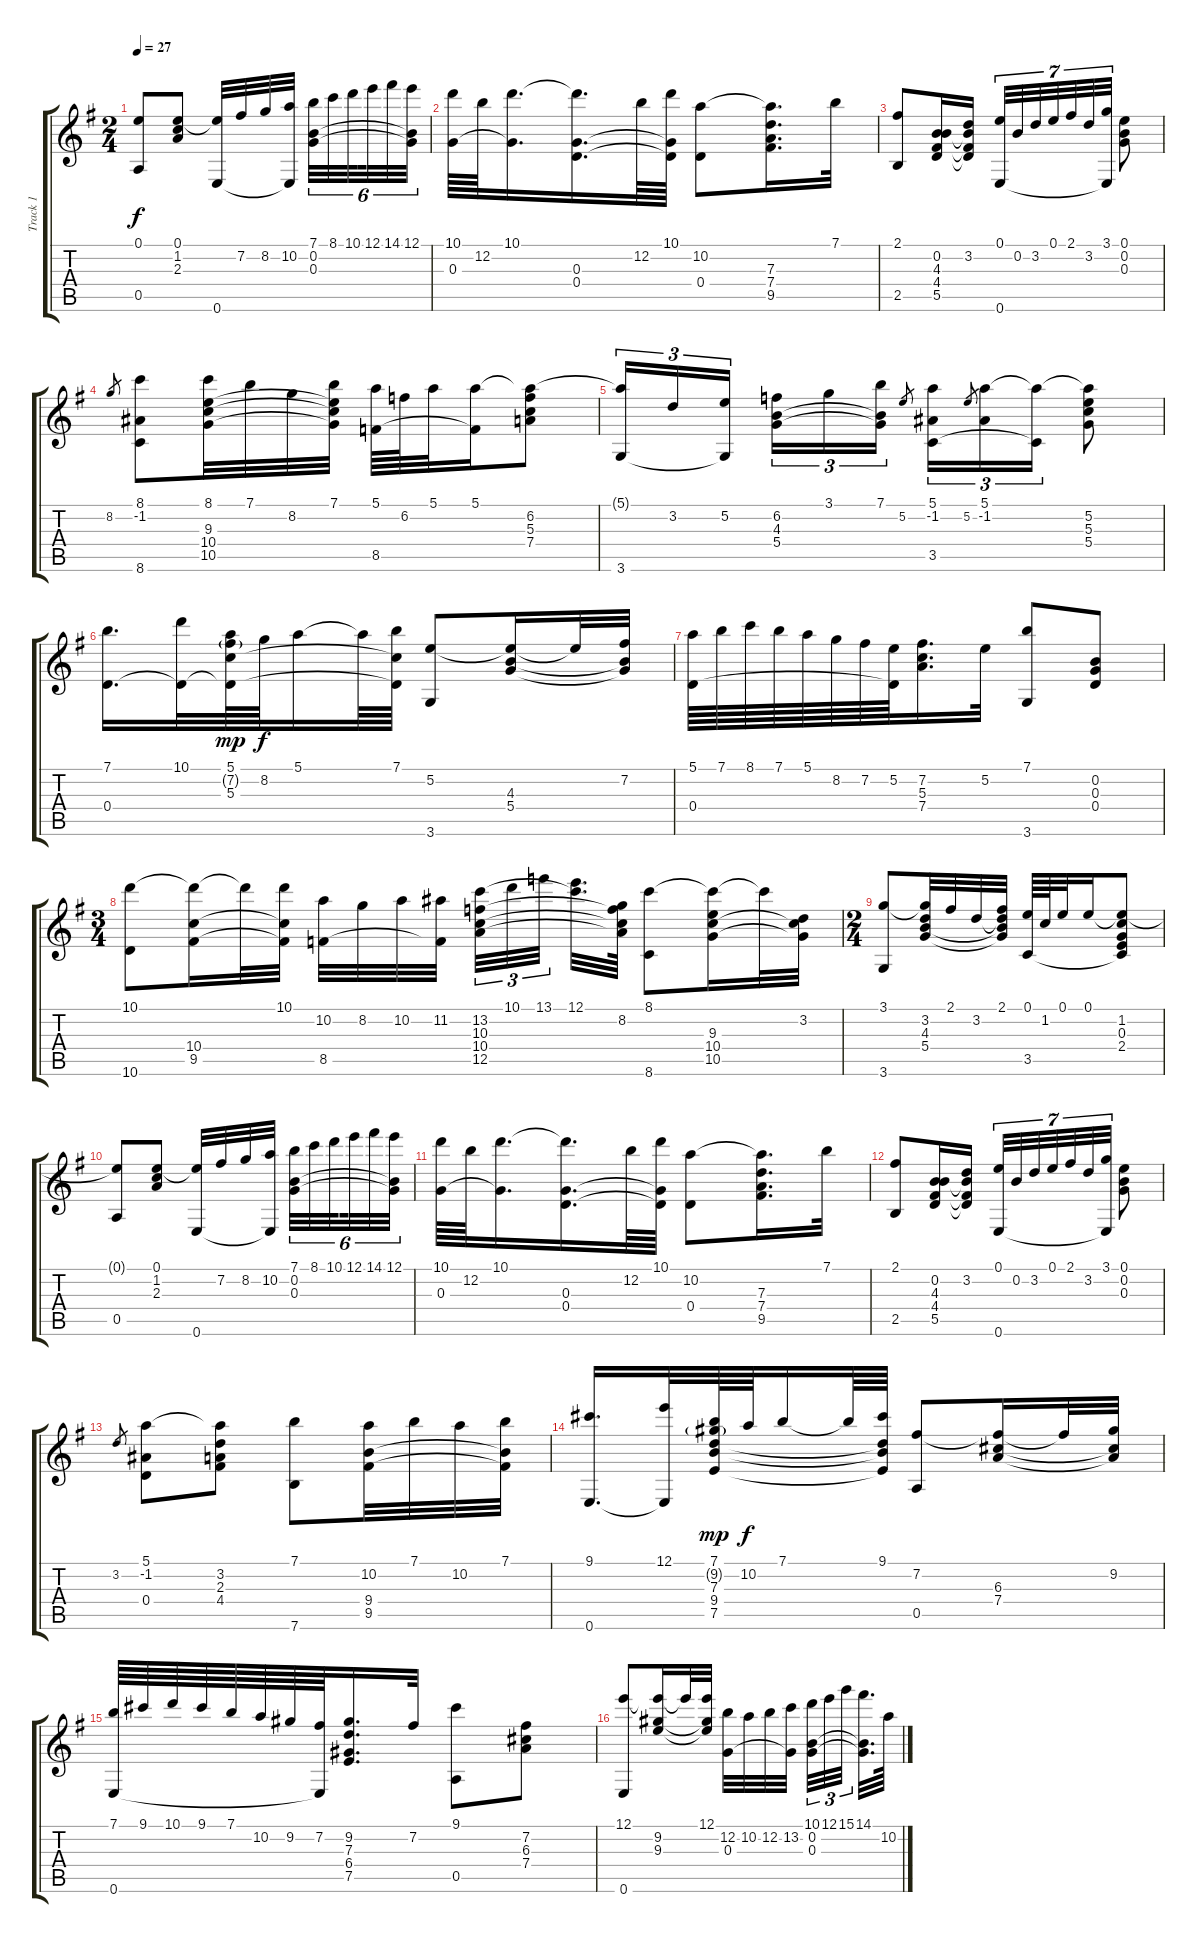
\track ("Track 1" "Track 1") {instrument acousticguitarnylon}
\staff {score tabs}
\tuning (E4 B3 G3 D3 A2 E2) {hide}
\ts (2 4)
\tempo 27
\clef g2
\ks g
(0.1{t} 0.5).8{dy f} (0.1 1.2 2.3).8 (0.1{t} 0.6).32 7.2.32 8.2.32 (10.2 0.6{t}).32{beam splitsecondary} (7.1 0.2 0.3).32{tu (6 4)} 8.1.32{tu (6 4)} 10.1.32{tu (6 4) beam splitsecondary} 12.1.32{tu (6 4)} 14.1.32{tu (6 4)} (12.1 0.2{t} 0.3{t}).32{tu (6 4)} |
(10.1 0.3).64 12.2.64 (10.1 0.3{t}).16{d} (10.1{t} 0.3 0.4).16{d} 12.2.64 (10.1 0.3{t} 0.4{t}).64 (10.2 0.4).8 (10.2{t} 7.3 7.4 9.5).16{d} 7.1.32 |
(2.1 2.5).8 (0.2 4.3 4.4 5.5).16 (3.2 4.3{t} 4.4{t} 5.5{t}).16 (0.1 0.6).32{tu (7 4)} 0.2.32{tu (7 4)} 3.2.32{tu (7 4)} 0.1.32{tu (7 4)} 2.1.32{tu (7 4)} 3.2.32{tu (7 4)} (3.1 0.6{t}).32{tu (7 4)} (0.1 0.2 0.3).8 |
8.2.8{gr} (8.1 -1.2 8.6).8 (8.1 9.3 10.4 10.5).32 7.1.32 8.2.32 (7.1 9.3{t} 10.4{t} 10.5{t}).32 (5.1 8.5).64 6.2.64 5.1.32 (5.1 8.5{t}).16 (5.1{t} 6.2 5.3 7.4).8 |
(5.1{t} 3.6).16{tu (3 2)} 3.2.16{tu (3 2)} (5.2 3.6{t}).16{tu (3 2) beam splitsecondary} (6.2 4.3 5.4).16{tu (3 2)} 3.1.16{tu (3 2)} (7.1 4.3{t} 5.4{t}).16{tu (3 2)} 5.2.8{gr} (5.1 -1.2 3.5).16{tu (3 2)} 5.2.8{gr} (5.1 -1.2).16{tu (3 2)} (5.1{t} 3.5{t}).16{tu (3 2)} (5.1{t} 5.2 5.3 5.4).8 |
(7.1 0.4).16{d} (10.1 0.4{t}).32 (5.1 7.2{g} 5.3 0.4{t}).64{dy mp} 8.2.64{dy f} 5.1.16 5.1{t}.64 (7.1 5.3{t} 0.4{t}).64 (5.2 3.6).8 (5.2{t} 4.3 5.4).16 5.2{t}.32 (7.2 4.3{t} 5.4{t}).32 |
(5.1 0.4).64 7.1.64 8.1.64 7.1.64 5.1.64 8.2.64 7.2.64 (5.2 0.4{t}).64 (7.2 5.3 7.4).16{d} 5.2.32 (7.1 3.6).8 (0.2 0.3 0.4).8 |
\ts (3 4)
(10.1 10.6).8 (10.1{t} 10.4 9.5).16 10.1{t}.32 (10.1 10.4{t} 9.5{t}).32 (10.2 8.5).32 8.2.32 10.2.32 (11.2 8.5{t}).32{beam splitsecondary} (13.2 10.3 10.4 12.5).32{tu (3 2)} 10.1.32{tu (3 2)} 13.1.32{tu (3 2) beam splitsecondary} (12.1 13.2{t}).32{d} (8.2 10.3{t} 10.4{t} 12.5{t}).64 (8.1 8.6).8 (8.1{t} 9.3 10.4 10.5).16 8.1{t}.32 (3.2 10.4{t} 10.5{t}).32 |
\ts (2 4)
(3.1 3.6).8 (3.1{t} 3.2 4.3 5.4).32 2.1.32 3.2.32 (2.1 3.2{t} 4.3{t} 5.4{t}).32 (0.1 3.5).64 1.2.64 0.1.32 0.1.16 (0.1{t} 1.2 0.3 2.4 3.5{t}).8 |
(0.1{t} 0.5).8 (0.1 1.2 2.3).8 (0.1{t} 0.6).32 7.2.32 8.2.32 (10.2 0.6{t}).32{beam splitsecondary} (7.1 0.2 0.3).32{tu (6 4)} 8.1.32{tu (6 4)} 10.1.32{tu (6 4) beam splitsecondary} 12.1.32{tu (6 4)} 14.1.32{tu (6 4)} (12.1 0.2{t} 0.3{t}).32{tu (6 4)} |
(10.1 0.3).64 12.2.64 (10.1 0.3{t}).16{d} (10.1{t} 0.3 0.4).16{d} 12.2.64 (10.1 0.3{t} 0.4{t}).64 (10.2 0.4).8 (10.2{t} 7.3 7.4 9.5).16{d} 7.1.32 |
(2.1 2.5).8 (0.2 4.3 4.4 5.5).16 (3.2 4.3{t} 4.4{t} 5.5{t}).16 (0.1 0.6).32{tu (7 4)} 0.2.32{tu (7 4)} 3.2.32{tu (7 4)} 0.1.32{tu (7 4)} 2.1.32{tu (7 4)} 3.2.32{tu (7 4)} (3.1 0.6{t}).32{tu (7 4)} (0.1 0.2 0.3).8 |
3.2.8{gr} (5.1 -1.2 0.4).8 (5.1{t} 3.2 2.3 4.4).8 (7.1 7.6).8 (10.2 9.4 9.5).32 7.1.32 10.2.32 (7.1 9.4{t} 9.5{t}).32 |
(9.1 0.6).16{d} (12.1 0.6{t}).32 (7.1 9.2{g} 7.3 9.4 7.5).64{dy mp} 10.2.64{dy f} 7.1.16 7.1{t}.64 (9.1 7.3{t} 9.4{t} 7.5{t}).64 (7.2 0.5).8 (7.2{t} 6.3 7.4).16 7.2{t}.32 (9.2 6.3{t} 7.4{t}).32 |
(7.1 0.6).64 9.1.64 10.1.64 9.1.64 7.1.64 10.2.64 9.2.64 (7.2 0.6{t}).64 (9.2 7.3 6.4 7.5).16{d} 7.2.32 (9.1 0.5).8 (7.2 6.3 7.4).8 |
(12.1 0.6).8 (12.1{t} 9.2 9.3).16 12.1{t}.32 (12.1 9.2{t} 9.3{t}).32 (12.2 0.3).32 10.2.32 12.2.32 (13.2 0.3{t}).32{beam splitsecondary} (10.1 0.2 0.3).32{tu (3 2)} 12.1.32{tu (3 2)} 15.1.32{tu (3 2) beam splitsecondary} (14.1 0.2{t} 0.3{t}).32{d} 10.2.64
